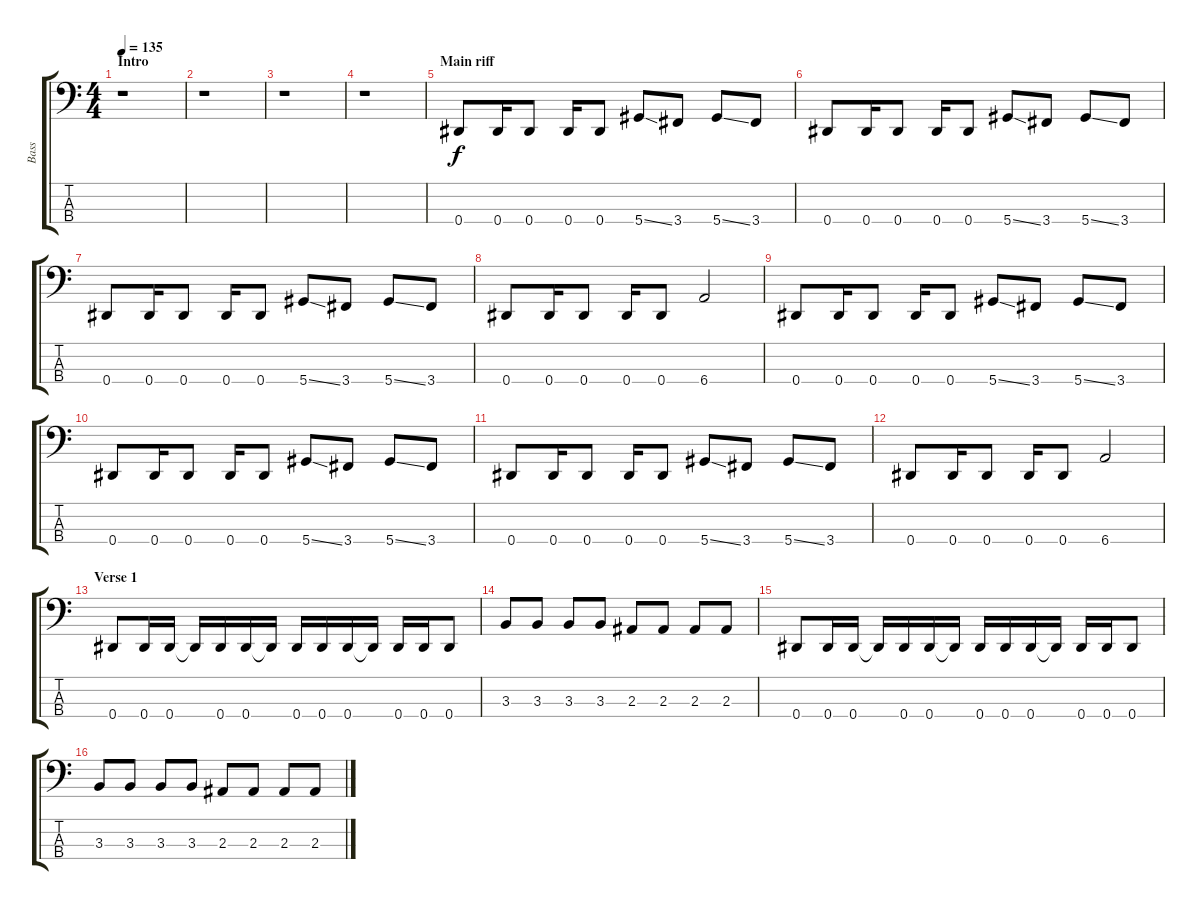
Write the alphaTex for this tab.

\track ("Bass" "Bass") {instrument electricbasspick}
\staff {score tabs}
\tuning (Gb2 Db2 Ab1 Eb1) {hide}
\ts (4 4)
\section ("" "Intro")
\tempo 135
\clef f4
\ks c
r.1{dy f instrument electricbasspick} |
r.1 |
r.1 |
r.1 |
\section ("" "Main riff")
0.4.8 0.4.16 0.4.8 0.4.16 0.4.8 5.4{ss}.8 3.4.8 5.4{ss}.8 3.4.8 |
0.4.8 0.4.16 0.4.8 0.4.16 0.4.8 5.4{ss}.8 3.4.8 5.4{ss}.8 3.4.8 |
0.4.8 0.4.16 0.4.8 0.4.16 0.4.8 5.4{ss}.8 3.4.8 5.4{ss}.8 3.4.8 |
0.4.8 0.4.16 0.4.8 0.4.16 0.4.8 6.4.2 |
0.4.8 0.4.16 0.4.8 0.4.16 0.4.8 5.4{ss}.8 3.4.8 5.4{ss}.8 3.4.8 |
0.4.8 0.4.16 0.4.8 0.4.16 0.4.8 5.4{ss}.8 3.4.8 5.4{ss}.8 3.4.8 |
0.4.8 0.4.16 0.4.8 0.4.16 0.4.8 5.4{ss}.8 3.4.8 5.4{ss}.8 3.4.8 |
0.4.8 0.4.16 0.4.8 0.4.16 0.4.8 6.4.2 |
\section ("" "Verse 1")
0.4.8 0.4.16 0.4.16 0.4{t}.16 0.4.16 0.4.16 0.4{t}.16 0.4.16 0.4.16 0.4.16 0.4{t}.16 0.4.16 0.4.16 0.4.8 |
3.3.8 3.3.8 3.3.8 3.3.8 2.3.8 2.3.8 2.3.8 2.3.8 |
0.4.8 0.4.16 0.4.16 0.4{t}.16 0.4.16 0.4.16 0.4{t}.16 0.4.16 0.4.16 0.4.16 0.4{t}.16 0.4.16 0.4.16 0.4.8 |
3.3.8 3.3.8 3.3.8 3.3.8 2.3.8 2.3.8 2.3.8 2.3.8
